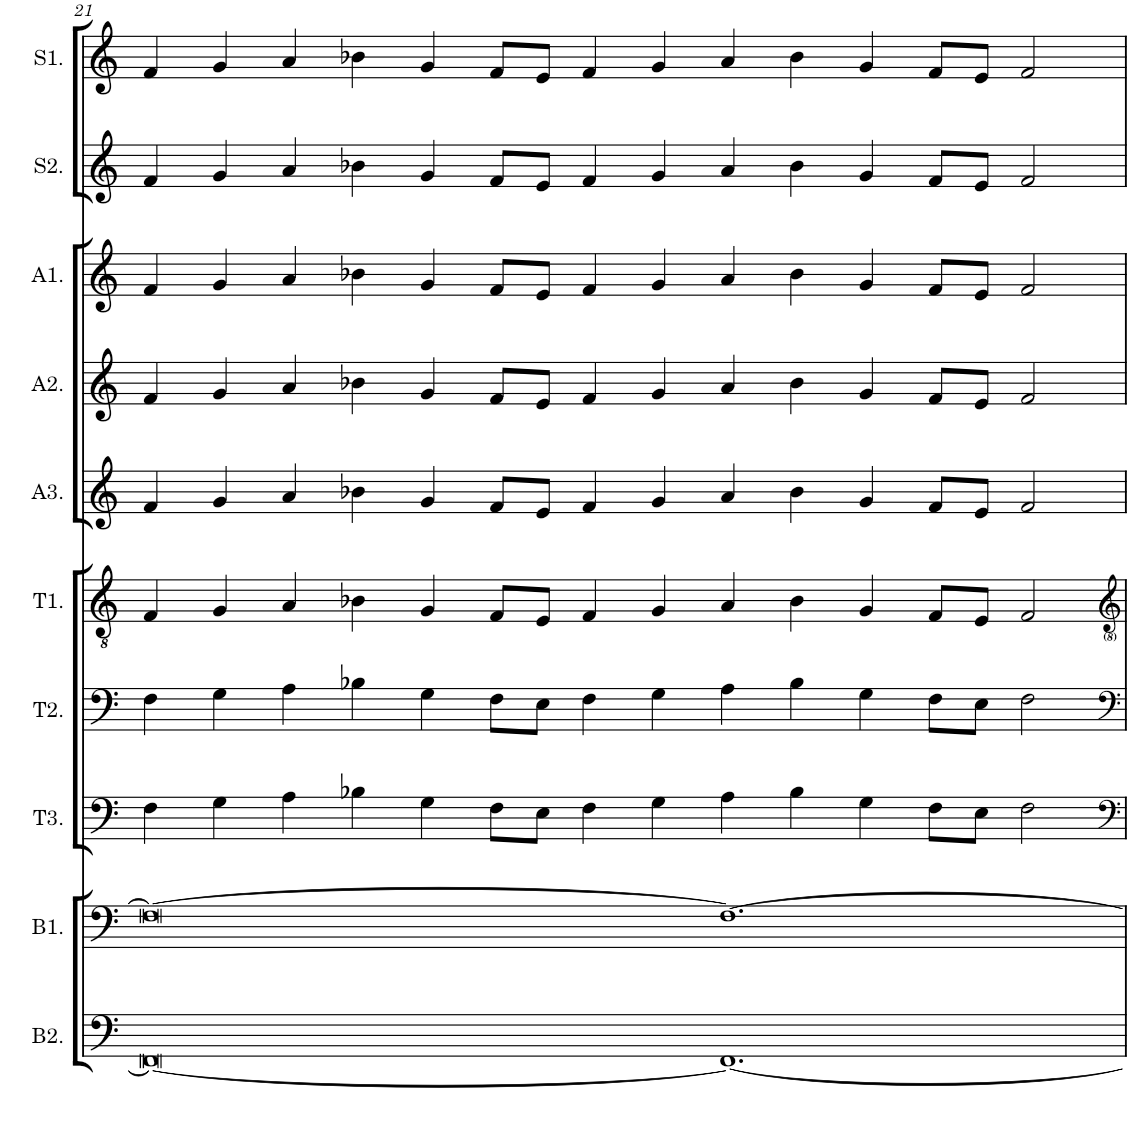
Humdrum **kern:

**kern	**kern	**kern	**kern	**kern	**kern	**kern	**kern	**kern	**kern
*part10	*part9	*part8	*part7	*part6	*part5	*part4	*part3	*part2	*part1
*staff10	*staff9	*staff8	*staff7	*staff6	*staff5	*staff4	*staff3	*staff2	*staff1
*I"Bass 2	*I"Bass 1	*I"Tenor 3	*I"Tenor 2	*I"Tenor 1	*I"Alto 3	*I"Alto 2	*I"Alto 1	*I"Sop 2	*I"Sop 1
*I'B2.	*I'B1.	*I'T3.	*I'T2.	*I'T1.	*I'A3.	*I'A2.	*I'A1.	*I'S2.	*I'S1.
!!LO:PB:g=z
*clefF4	*clefF4	*clefF4	*clefF4	*clefGv2	*clefG2	*clefG2	*clefG2	*clefG2	*clefG2
*k[]	*k[]	*k[]	*k[]	*k[]	*k[]	*k[]	*k[]	*k[]	*k[]
*M14/4	*M14/4	*M14/4	*M14/4	*M14/4	*M14/4	*M14/4	*M14/4	*M14/4	*M14/4
=21	=21	=21	=21	=21	=21	=21	=21	=21	=21
0FF_	0F_	4F\	4F\	4F/	4f/	4f/	4f/	4f/	4f/
.	.	4G\	4G\	4G/	4g/	4g/	4g/	4g/	4g/
.	.	4A\	4A\	4A/	4a/	4a/	4a/	4a/	4a/
.	.	4B-X\	4B-X\	4B-X\	4b-X\	4b-X\	4b-X\	4b-X\	4b-X\
.	.	4G\	4G\	4G/	4g/	4g/	4g/	4g/	4g/
.	.	8F\L	8F\L	8F/L	8f/L	8f/L	8f/L	8f/L	8f/L
.	.	8E\J	8E\J	8E/J	8e/J	8e/J	8e/J	8e/J	8e/J
.	.	4F\	4F\	4F/	4f/	4f/	4f/	4f/	4f/
.	.	4G\	4G\	4G/	4g/	4g/	4g/	4g/	4g/
1.FF_	1.F_	4A\	4A\	4A/	4a/	4a/	4a/	4a/	4a/
.	.	4B-\	4B-\	4B-\	4b-\	4b-\	4b-\	4b-\	4b-\
.	.	4G\	4G\	4G/	4g/	4g/	4g/	4g/	4g/
.	.	8F\L	8F\L	8F/L	8f/L	8f/L	8f/L	8f/L	8f/L
.	.	8E\J	8E\J	8E/J	8e/J	8e/J	8e/J	8e/J	8e/J
.	.	2F\	2F\	2F/	2f/	2f/	2f/	2f/	2f/
=	=	=	=	=	=	=	=	=	=
*-	*-	*-	*-	*-	*-	*-	*-	*-	*-
